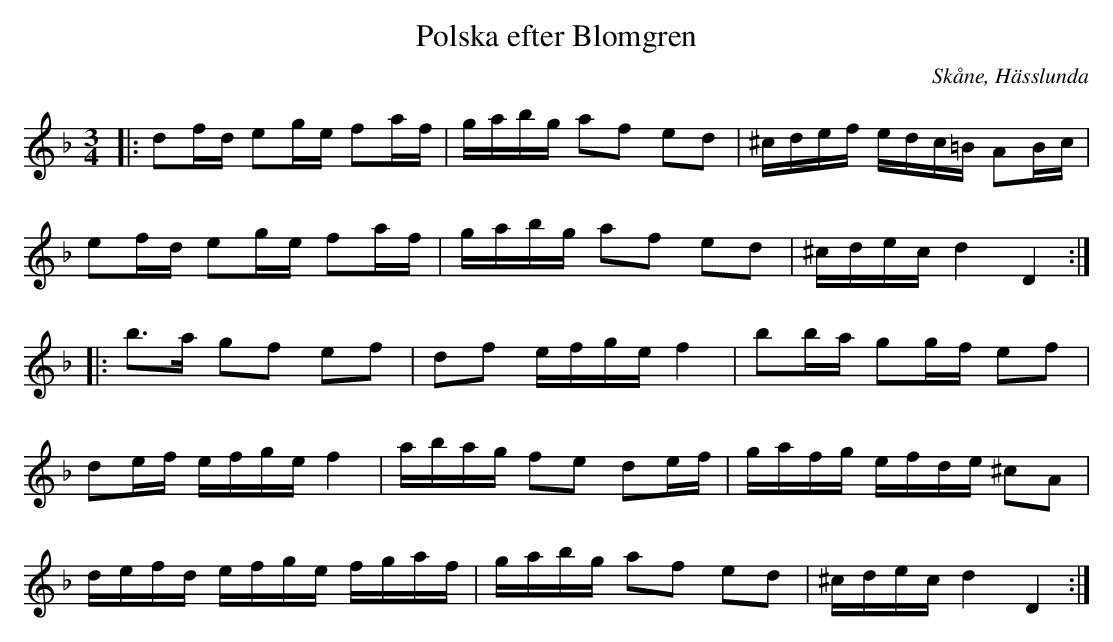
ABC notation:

X:1
T:Polska efter Blomgren
O:Skåne, Hässlunda
M:3/4
L:1/16
K:Dm
|:d2fd e2ge f2af|gabg a2f2 e2d2|^cdef edc=B A2Bc|
e2fd e2ge f2af|gabg a2f2 e2d2|^cdec d4 D4:|
|:b3a g2f2 e2f2|d2f2 efge f4|b2ba g2gf e2f2|
d2ef efge f4|abag f2e2 d2ef|gafg efde ^c2A2|
defd efge fgaf|gabg a2f2 e2d2|^cdec d4 D4:|
